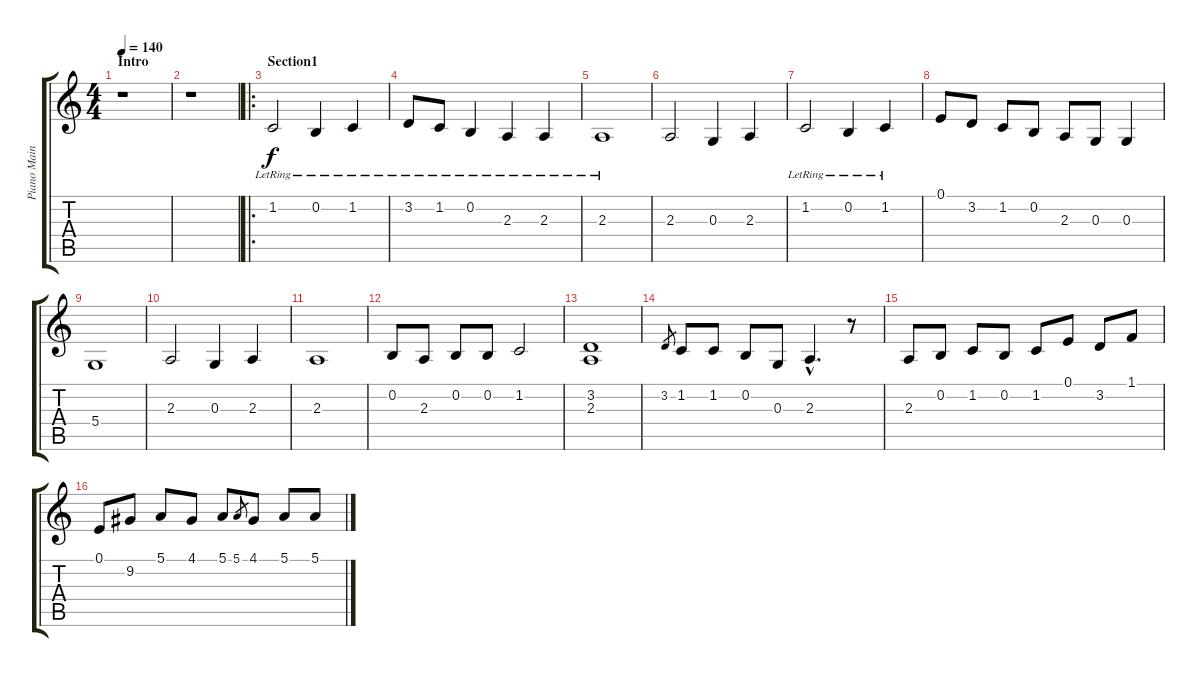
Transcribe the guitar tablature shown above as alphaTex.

\track ("Piano Main Droite" "Piano Main") {instrument acousticgrandpiano}
\staff {score tabs}
\tuning (E4 B3 G3 D3 A2 E2) {hide}
\ts (4 4)
\section ("" "Intro")
\tempo 140
\clef g2
\ks c
r.1{dy f instrument acousticgrandpiano} |
r.1 |
\ro
\section ("" "Section1")
1.2{lr}.2 0.2{lr}.4 1.2{lr}.4 |
3.2{lr}.8 1.2{lr}.8 0.2{lr}.4 2.3{lr}.4 2.3{lr}.4 |
2.3{lr}.1 |
2.3.2 0.3.4 2.3.4 |
1.2{lr}.2 0.2{lr}.4 1.2{lr}.4 |
0.1.8 3.2.8 1.2.8 0.2.8 2.3.8 0.3.8 0.3.4 |
5.4.1 |
2.3.2 0.3.4 2.3.4 |
2.3.1 |
0.2.8 2.3.8 0.2.8 0.2.8 1.2.2 |
(3.2 2.3).1 |
3.2.8{gr} 1.2.8 1.2.8 0.2.8 0.3.8 2.3{hac}.4{d} r.8 |
2.3.8 0.2.8 1.2.8 0.2.8 1.2.8 0.1.8 3.2.8 1.1.8 |
0.1.8 9.2.8 5.1.8 4.1.8 5.1.8 5.1.8{gr} 4.1.8 5.1.8 5.1.8
